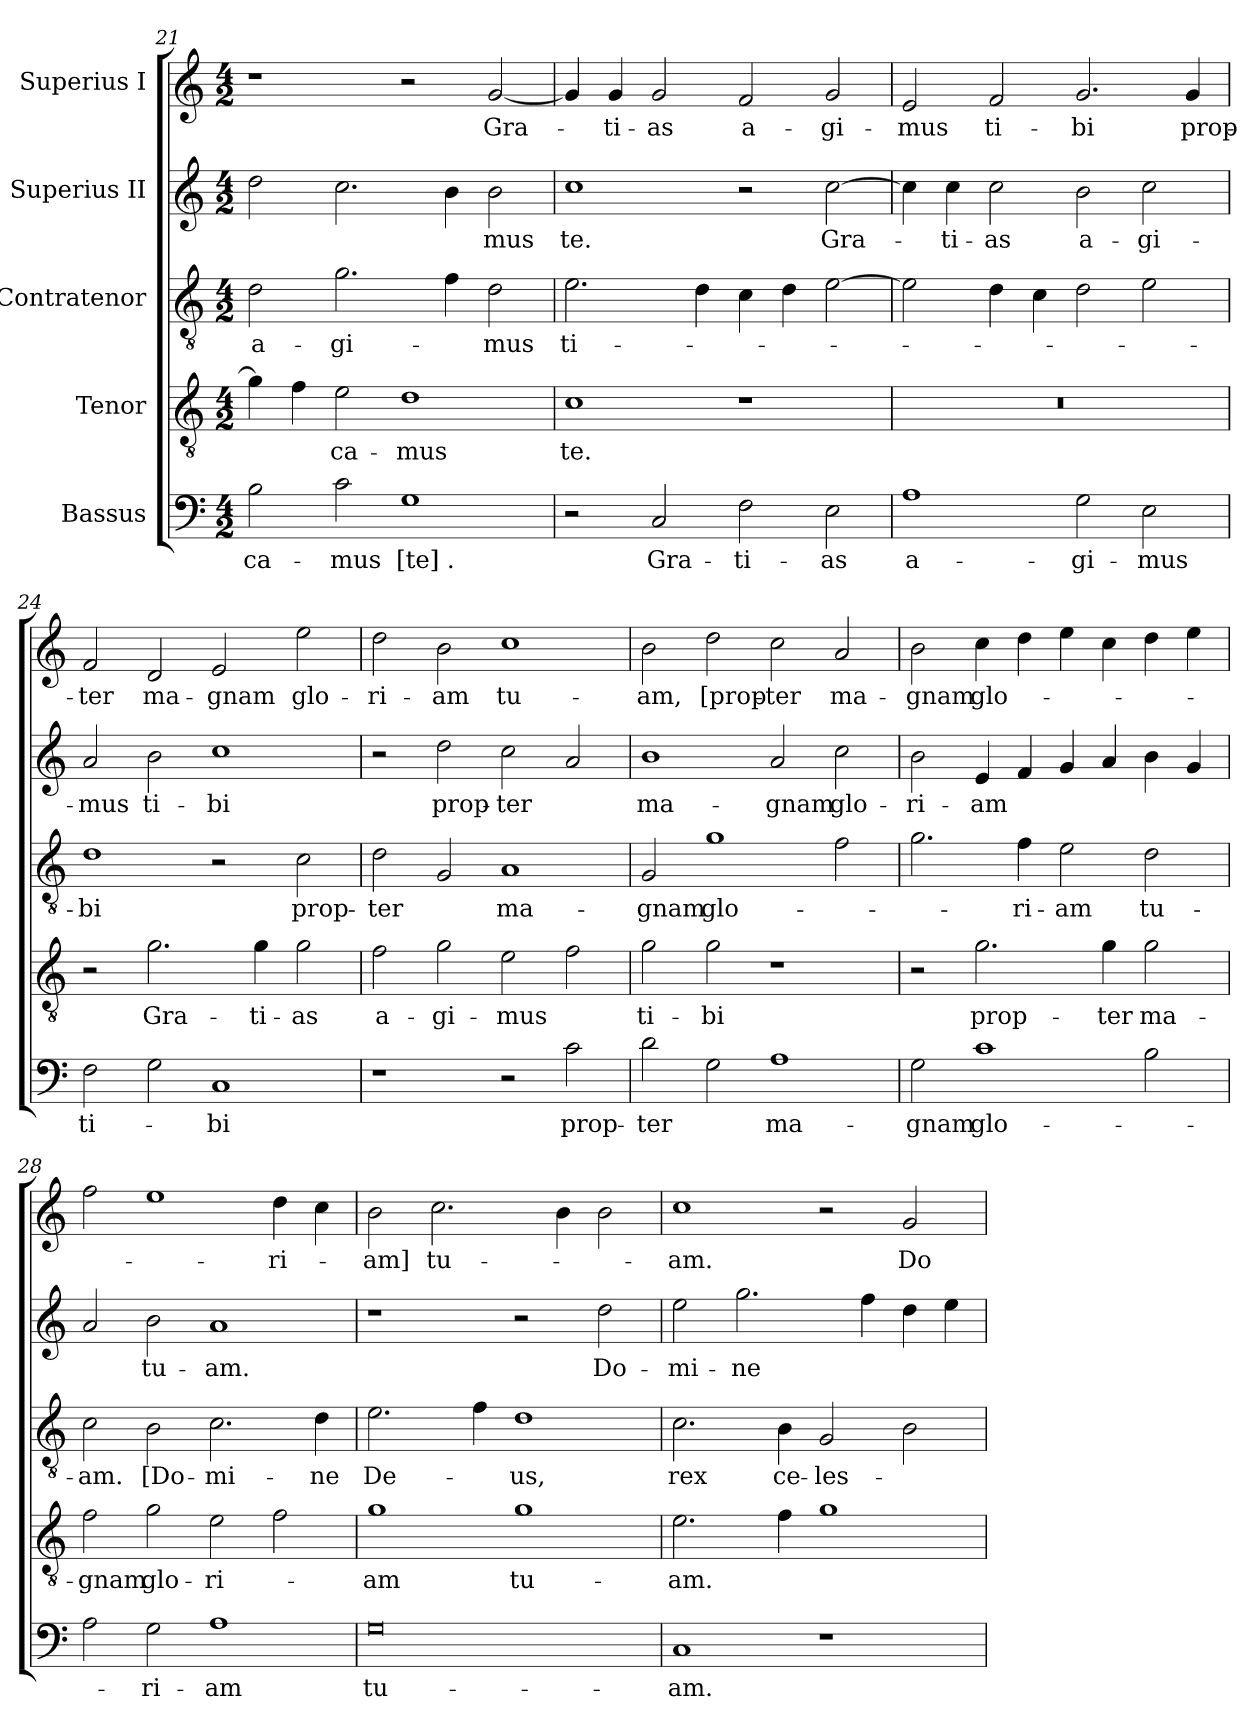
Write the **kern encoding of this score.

**kern	**text	**kern	**text	**kern	**text	**kern	**text	**kern	**text
*part5	*part5	*part4	*part4	*part3	*part3	*part2	*part2	*part1	*part1
*staff5	*staff5	*staff4	*staff4	*staff3	*staff3	*staff2	*staff2	*staff1	*staff1
*I"Bassus	*	*I"Tenor	*	*I"Contratenor	*	*I"Superius II	*	*I"Superius I	*
*clefF4	*	*clefGv2	*	*clefGv2	*	*clefG2	*	*clefG2	*
*k[]	*	*k[]	*	*k[]	*	*k[]	*	*k[]	*
*M4/2	*	*M4/2	*	*M4/2	*	*M4/2	*	*M4/2	*
=21	=21	=21	=21	=21	=21	=21	=21	=21	=21
2B\	-ca-	4g\]	.	2d\	a-	2dd\	.	1r	.
.	.	4f\	.	.	.	.	.	.	.
2c\	-mus	2e\	-ca-	2.g\	-gi-	2.cc\	.	.	.
1G\	[te].	1d\	-mus	.	.	.	.	2r	.
.	.	.	.	4f\	.	4b\	.	.	.
.	.	.	.	2d\	-mus	2b\	-mus	[2g/	Gra-
=22	=22	=22	=22	=22	=22	=22	=22	=22	=22
2r	.	1c\	te.	2.e\	ti-	1cc\	te.	4g/]	.
.	.	.	.	.	.	.	.	4g/	-ti-
2C/	Gra-	.	.	.	.	.	.	2g/	-as
.	.	.	.	4d\	.	.	.	.	.
2F\	-ti-	1r	.	4c\	.	2r	.	2f/	a-
.	.	.	.	4d\	.	.	.	.	.
2E\	-as	.	.	[2e\	.	[2cc\	Gra-	2g/	-gi-
=23	=23	=23	=23	=23	=23	=23	=23	=23	=23
1A\	a-	0r	.	2e\]	.	4cc\]	.	2e/	-mus
.	.	.	.	.	.	4cc\	-ti-	.	.
.	.	.	.	4d\	.	2cc\	-as	2f/	ti-
.	.	.	.	4c\	.	.	.	.	.
2G\	-gi-	.	.	2d\	.	2b\	a-	2.g/	-bi
2E\	-mus	.	.	2e\	.	2cc\	-gi-	.	.
.	.	.	.	.	.	.	.	4g/	prop-
=24	=24	=24	=24	=24	=24	=24	=24	=24	=24
2F\	ti-	2r	.	1d\	-bi	2a/	-mus	2f/	-ter
2G\	.	2.g\	Gra-	.	.	2b\	ti-	2d/	ma-
1C/	-bi	.	.	2r	.	1cc\	-bi	2e/	-gnam
.	.	4g\	-ti-	.	.	.	.	.	.
.	.	2g\	-as	2c\	prop-	.	.	2ee\	glo-
=25	=25	=25	=25	=25	=25	=25	=25	=25	=25
1r	.	2f\	a-	2d\	-ter	2r	.	2dd\	-ri-
.	.	2g\	-gi-	2G/	.	2dd\	prop-	2b\	-am
2r	.	2e\	-mus	1A/	ma-	2cc\	-ter	1cc\	tu-
2c\	prop-	2f\	.	.	.	2a/	.	.	.
=26	=26	=26	=26	=26	=26	=26	=26	=26	=26
2d\	-ter	2g\	ti-	2G/	-gnam	1b\	ma-	2b\	-am,
2G\	.	2g\	-bi	1g\	glo-	.	.	2dd\	[prop-
1A\	ma-	1r	.	.	.	2a/	-gnam	2cc\	-ter
.	.	.	.	2f\	.	2cc\	glo-	2a/	ma-
=27	=27	=27	=27	=27	=27	=27	=27	=27	=27
2G\	-gnam	2r	.	2.g\	.	2b\	-ri-	2b\	-gnam
1c\	glo-	2.g\	prop-	.	.	4e/	-am	4cc\	glo-
.	.	.	.	4f\	-ri-	4f/	.	4dd\	.
.	.	.	.	2e\	-am	4g/	.	4ee\	.
.	.	4g\	-ter	.	.	4a/	.	4cc\	.
2B\	.	2g\	ma-	2d\	tu-	4b\	.	4dd\	.
.	.	.	.	.	.	4g/	.	4ee\	.
=28	=28	=28	=28	=28	=28	=28	=28	=28	=28
2A\	.	2f\	-gnam	2c\	-am.	2a/	.	2ff\	.
2G\	-ri-	2g\	glo-	2B\	[Do-	2b\	tu-	1ee\	.
1A\	-am	2e\	-ri-	2.c\	-mi-	1a/	-am.	.	.
.	.	2f\	.	.	.	.	.	4dd\	-ri-
.	.	.	.	4d\	-ne	.	.	4cc\	.
=29	=29	=29	=29	=29	=29	=29	=29	=29	=29
0G\	tu-	1g\	-am	2.e\	De-	1r	.	2b\	-am]
.	.	.	.	.	.	.	.	2.cc\	tu-
.	.	.	.	4f\	.	.	.	.	.
.	.	1g\	tu-	1d\	-us,	2r	.	.	.
.	.	.	.	.	.	.	.	4b\	.
.	.	.	.	.	.	2dd\	Do-	2b\	.
=30	=30	=30	=30	=30	=30	=30	=30	=30	=30
1C/	-am.	2.e\	-am.	2.c\	rex	2ee\	-mi-	1cc\	-am.
.	.	.	.	.	.	2.gg\	-ne	.	.
.	.	4f\	.	4B\	ce-	.	.	.	.
1r	.	1g\	.	2G/	-les-	.	.	2r	.
.	.	.	.	.	.	4ff\	.	.	.
.	.	.	.	2B\	.	4dd\	.	2g/	Do-
.	.	.	.	.	.	4ee\	.	.	.
=	=	=	=	=	=	=	=	=	=
*-	*-	*-	*-	*-	*-	*-	*-	*-	*-
